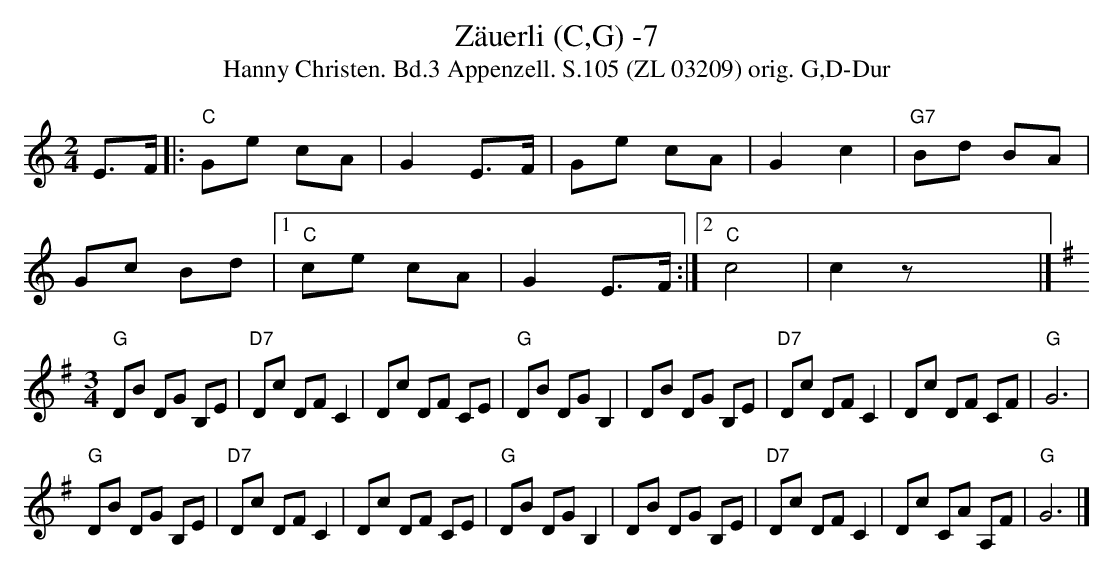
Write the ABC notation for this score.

X:1
T:Zäuerli (C,G) -7
T:Hanny Christen. Bd.3 Appenzell. S.105 (ZL 03209) orig. G,D-Dur
M:2/4
L:1/8
K:Cmaj
E>F |: "C"Ge cA | G2 E>F | Ge cA | G2 c2 | "G7"Bd BA |
Gc Bd |1 "C"ce cA | G2 E>F:|2 "C"c4 | c2 z X|]
K:Gmaj
M:3/4
"G"DB DG B,E | "D7"Dc DF C2 | Dc DF CE | "G"DB DG B,2 | DB DG B,E | "D7"Dc DF C2 | Dc DF CF | "G"G6 |
"G"DB DG B,E | "D7"Dc DF C2 | Dc DF CE | "G"DB DG B,2 | DB DG B,E | "D7"Dc DF C2 | Dc CA A,F | "G"G6 |]
